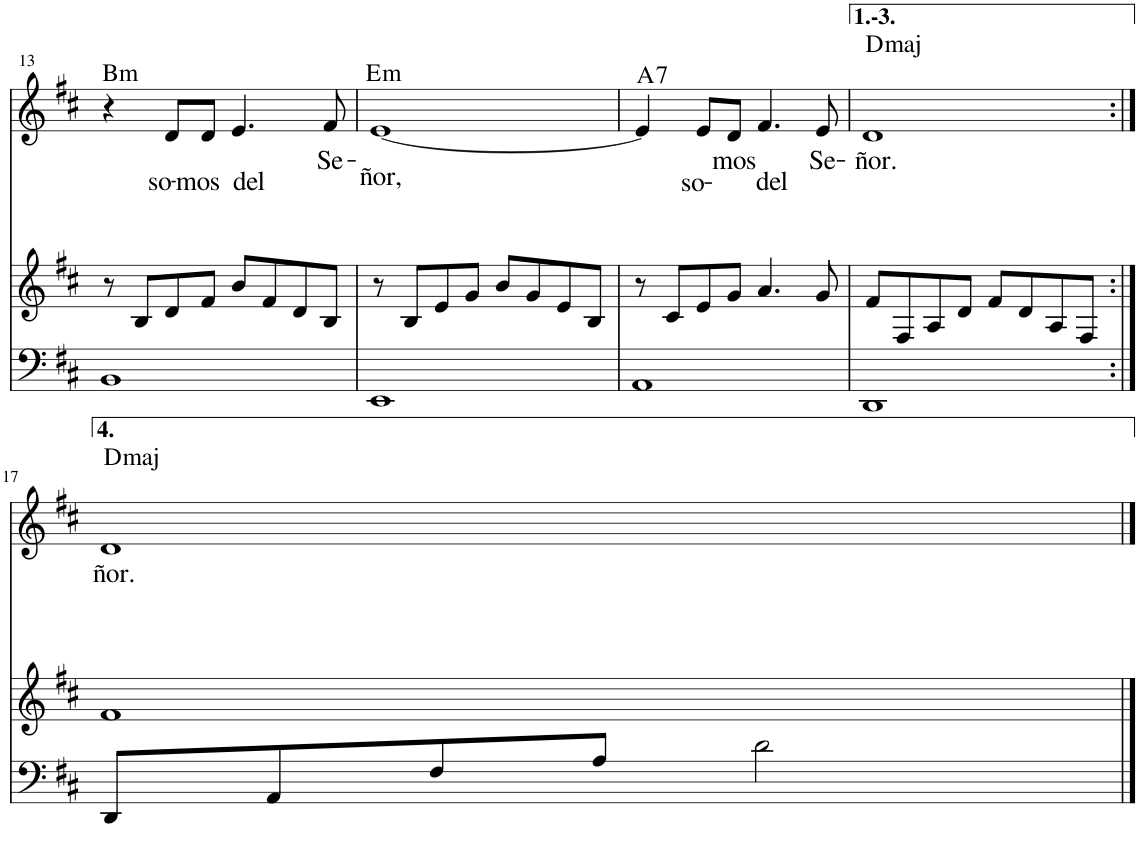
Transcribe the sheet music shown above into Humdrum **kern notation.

**kern	**kern	**kern	**text	**harte
*part2	*part2	*part1	*part1	*part1
*staff3	*staff2	*staff1	*staff1	*
*I"Piano	*	*I"Piano	*	*
*I'Pno	*	*I'Pno	*	*
!!LO:PB:g=z
*clefF4	*clefG2	*clefG2	*	*
*k[f#c#]	*k[f#c#]	*k[f#c#]	*	*
*M4/4	*M4/4	*M4/4	*	*
=13	=13	=13	=13	=13
!	!	!	!	!LO:H:kt=m
1BB	8r	4r	.	B:min
.	8B/L	.	.	.
!	!	!	!LO:LY:b	!
.	8d/	8d/L	so-	.
!	!	!	!LO:LY:b	!
.	8f#/J	8d/J	-mos	.
!	!	!	!LO:LY:b	!
.	8b/L	4.e/	del	.
.	8f#/	.	.	.
.	8d/	.	.	.
!	!	!	!LO:LY:b	!
.	8B/J	8f#/	Se-	.
=14	=14	=14	=14	=14
!	!	!	!LO:LY:b	!LO:H:kt=m
1EE	8r	[1e	-ñor,	E:min
.	8B/L	.	.	.
.	8e/	.	.	.
.	8g/J	.	.	.
.	8b/L	.	.	.
.	8g/	.	.	.
.	8e/	.	.	.
.	8B/J	.	.	.
=15	=15	=15	=15	=15
!	!	!	!	!LO:H:kt=7
1AA	8r	4e/]	.	A:7
.	8c#/L	.	.	.
!	!	!	!LO:LY:b	!
.	8e/	8e/L	so-	.
!	!	!	!LO:LY:b	!
.	8g/J	8d/J	-mos	.
!	!	!	!LO:LY:b	!
.	4.a/	4.f#/	del	.
!	!	!	!LO:LY:b	!
.	8g/	8e/	Se-	.
=16	=16	=16	=16	=16
!	!	!	!LO:LY:b	!LO:H:kt=maj
1DD	8f#/L	1d	-ñor.	D:maj
.	8F#/	.	.	.
.	8A/	.	.	.
.	8d/J	.	.	.
.	8f#/L	.	.	.
.	8d/	.	.	.
.	8A/	.	.	.
.	8F#/J	.	.	.
!!LO:LB:g=z
=17:|!	=17:|!	=17:|!	=17:|!	=17:|!
!	!	!	!LO:LY:b	!LO:H:kt=maj
8DD/L	1f#	1d	-ñor.	D:maj
8AA/	.	.	.	.
8F#/	.	.	.	.
8A/J	.	.	.	.
2d\	.	.	.	.
==	==	==	==	==
*-	*-	*-	*-	*-
